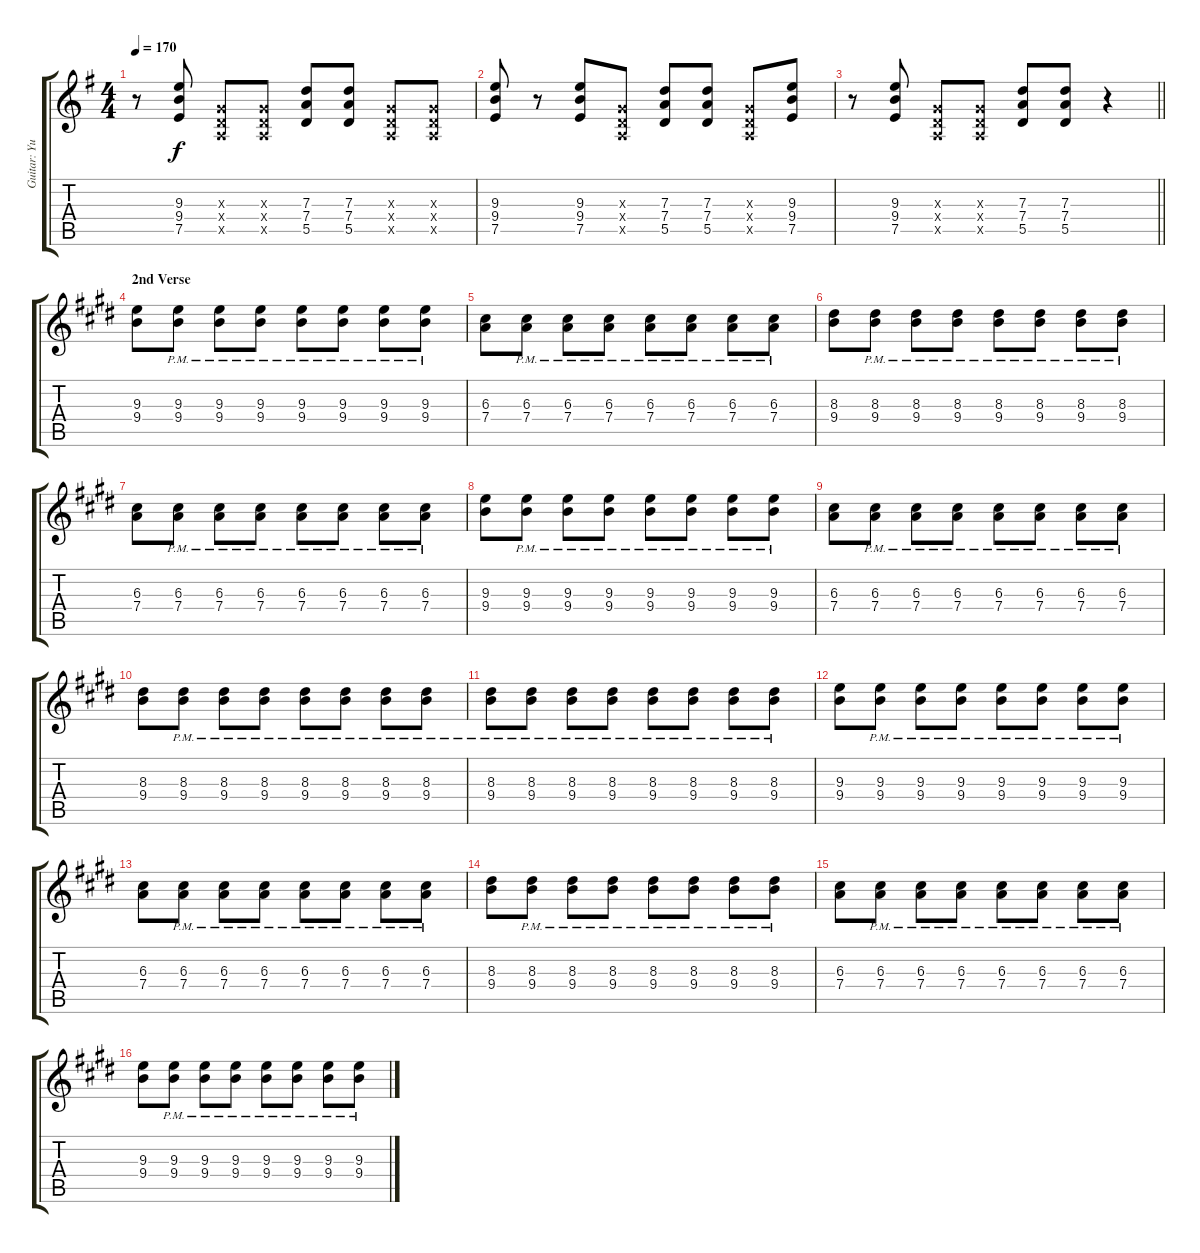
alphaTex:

\track ("Guitar: Yui Hirasawa" "Guitar: Yu") {instrument overdrivenguitar}
\staff {score tabs}
\tuning (E4 B3 G3 D3 A2 E2) {hide}
\ts (4 4)
\tempo 170
\clef g2
\ks eminor
r.8{dy f} (9.3 9.4 7.5).8 (0.3{x} 0.4{x} 0.5{x}).8 (0.3{x} 0.4{x} 0.5{x}).8 (7.3 7.4 5.5).8 (7.3 7.4 5.5).8 (0.3{x} 0.4{x} 0.5{x}).8 (0.3{x} 0.4{x} 0.5{x}).8 |
(9.3 9.4 7.5).8 r.8 (9.3 9.4 7.5).8 (0.3{x} 0.4{x} 0.5{x}).8 (7.3 7.4 5.5).8 (7.3 7.4 5.5).8 (0.3{x} 0.4{x} 0.5{x}).8 (9.3 9.4 7.5).8 |
\barLineRight lightlight
r.8 (9.3 9.4 7.5).8 (0.3{x} 0.4{x} 0.5{x}).8 (0.3{x} 0.4{x} 0.5{x}).8 (7.3 7.4 5.5).8 (7.3 7.4 5.5).8 r.4 |
\section ("" "2nd Verse")
\ks e
(9.3 9.4).8 (9.3{pm} 9.4{pm}).8 (9.3{pm} 9.4{pm}).8 (9.3{pm} 9.4{pm}).8 (9.3{pm} 9.4{pm}).8 (9.3{pm} 9.4{pm}).8 (9.3{pm} 9.4{pm}).8 (9.3{pm} 9.4{pm}).8 |
(6.3 7.4).8 (6.3{pm} 7.4{pm}).8 (6.3{pm} 7.4{pm}).8 (6.3{pm} 7.4{pm}).8 (6.3{pm} 7.4{pm}).8 (6.3{pm} 7.4{pm}).8 (6.3{pm} 7.4{pm}).8 (6.3{pm} 7.4{pm}).8 |
(8.3 9.4).8 (8.3{pm} 9.4{pm}).8 (8.3{pm} 9.4{pm}).8 (8.3{pm} 9.4{pm}).8 (8.3{pm} 9.4{pm}).8 (8.3{pm} 9.4{pm}).8 (8.3{pm} 9.4{pm}).8 (8.3{pm} 9.4{pm}).8 |
(6.3 7.4).8 (6.3{pm} 7.4{pm}).8 (6.3{pm} 7.4{pm}).8 (6.3{pm} 7.4{pm}).8 (6.3{pm} 7.4{pm}).8 (6.3{pm} 7.4{pm}).8 (6.3{pm} 7.4{pm}).8 (6.3{pm} 7.4{pm}).8 |
(9.3 9.4).8 (9.3{pm} 9.4{pm}).8 (9.3{pm} 9.4{pm}).8 (9.3{pm} 9.4{pm}).8 (9.3{pm} 9.4{pm}).8 (9.3{pm} 9.4{pm}).8 (9.3{pm} 9.4{pm}).8 (9.3{pm} 9.4{pm}).8 |
(6.3 7.4).8 (6.3{pm} 7.4{pm}).8 (6.3{pm} 7.4{pm}).8 (6.3{pm} 7.4{pm}).8 (6.3{pm} 7.4{pm}).8 (6.3{pm} 7.4{pm}).8 (6.3{pm} 7.4{pm}).8 (6.3{pm} 7.4{pm}).8 |
(8.3 9.4).8 (8.3{pm} 9.4{pm}).8 (8.3{pm} 9.4{pm}).8 (8.3{pm} 9.4{pm}).8 (8.3{pm} 9.4{pm}).8 (8.3{pm} 9.4{pm}).8 (8.3{pm} 9.4{pm}).8 (8.3{pm} 9.4{pm}).8 |
(8.3{pm} 9.4{pm}).8 (8.3{pm} 9.4{pm}).8 (8.3{pm} 9.4{pm}).8 (8.3{pm} 9.4{pm}).8 (8.3{pm} 9.4{pm}).8 (8.3{pm} 9.4{pm}).8 (8.3{pm} 9.4{pm}).8 (8.3{pm} 9.4{pm}).8 |
(9.3 9.4).8 (9.3{pm} 9.4{pm}).8 (9.3{pm} 9.4{pm}).8 (9.3{pm} 9.4{pm}).8 (9.3{pm} 9.4{pm}).8 (9.3{pm} 9.4{pm}).8 (9.3{pm} 9.4{pm}).8 (9.3{pm} 9.4{pm}).8 |
(6.3 7.4).8 (6.3{pm} 7.4{pm}).8 (6.3{pm} 7.4{pm}).8 (6.3{pm} 7.4{pm}).8 (6.3{pm} 7.4{pm}).8 (6.3{pm} 7.4{pm}).8 (6.3{pm} 7.4{pm}).8 (6.3{pm} 7.4{pm}).8 |
(8.3 9.4).8 (8.3{pm} 9.4{pm}).8 (8.3{pm} 9.4{pm}).8 (8.3{pm} 9.4{pm}).8 (8.3{pm} 9.4{pm}).8 (8.3{pm} 9.4{pm}).8 (8.3{pm} 9.4{pm}).8 (8.3{pm} 9.4{pm}).8 |
(6.3 7.4).8 (6.3{pm} 7.4{pm}).8 (6.3{pm} 7.4{pm}).8 (6.3{pm} 7.4{pm}).8 (6.3{pm} 7.4{pm}).8 (6.3{pm} 7.4{pm}).8 (6.3{pm} 7.4{pm}).8 (6.3{pm} 7.4{pm}).8 |
(9.3 9.4).8 (9.3{pm} 9.4{pm}).8 (9.3{pm} 9.4{pm}).8 (9.3{pm} 9.4{pm}).8 (9.3{pm} 9.4{pm}).8 (9.3{pm} 9.4{pm}).8 (9.3{pm} 9.4{pm}).8 (9.3{pm} 9.4{pm}).8
